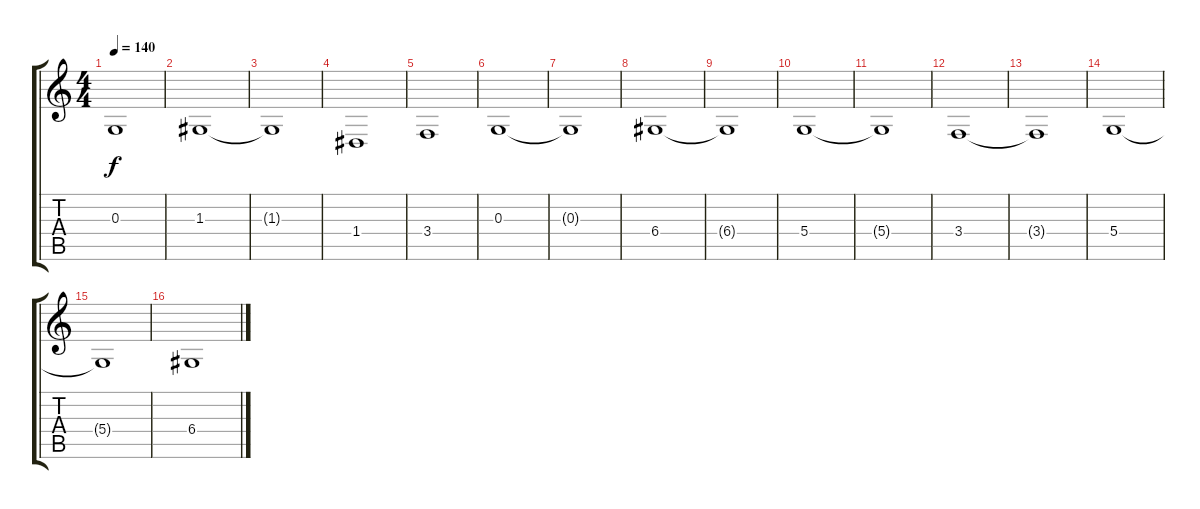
\track "" {instrument stringensemble1}
\staff {score tabs}
\tuning (E4 B3 G3 D3 A2 E2) {hide}
\ts (4 4)
\tempo 140
\clef g2
\ks c
0.3{t}.1{dy f} |
1.3.1 |
1.3{t}.1 |
1.4.1 |
3.4.1 |
0.3.1 |
0.3{t}.1 |
6.4.1 |
6.4{t}.1 |
5.4.1 |
5.4{t}.1 |
3.4.1 |
3.4{t}.1 |
5.4.1 |
5.4{t}.1 |
6.4.1
